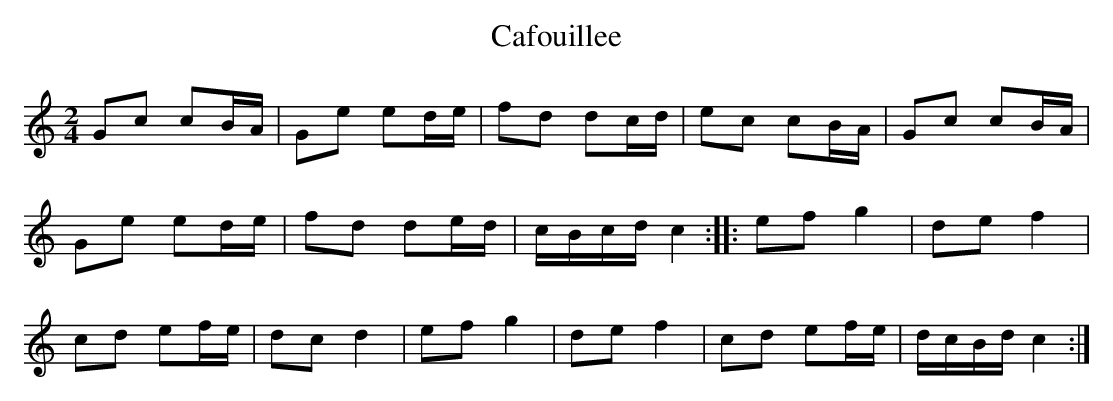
X:1
T:Cafouillee
L:1/8
M:2/4
K:C
Gc cB/A/ | Ge ed/e/ | fd dc/d/ | ec cB/A/ | Gc cB/A/ |
Ge ed/e/ | fd de/d/ | c/B/c/d/ c2 :: ef g2 | de f2 |
cd ef/e/ | dc d2 | ef g2 | de f2 | cd ef/e/ | d/c/B/d/ c2 :|
